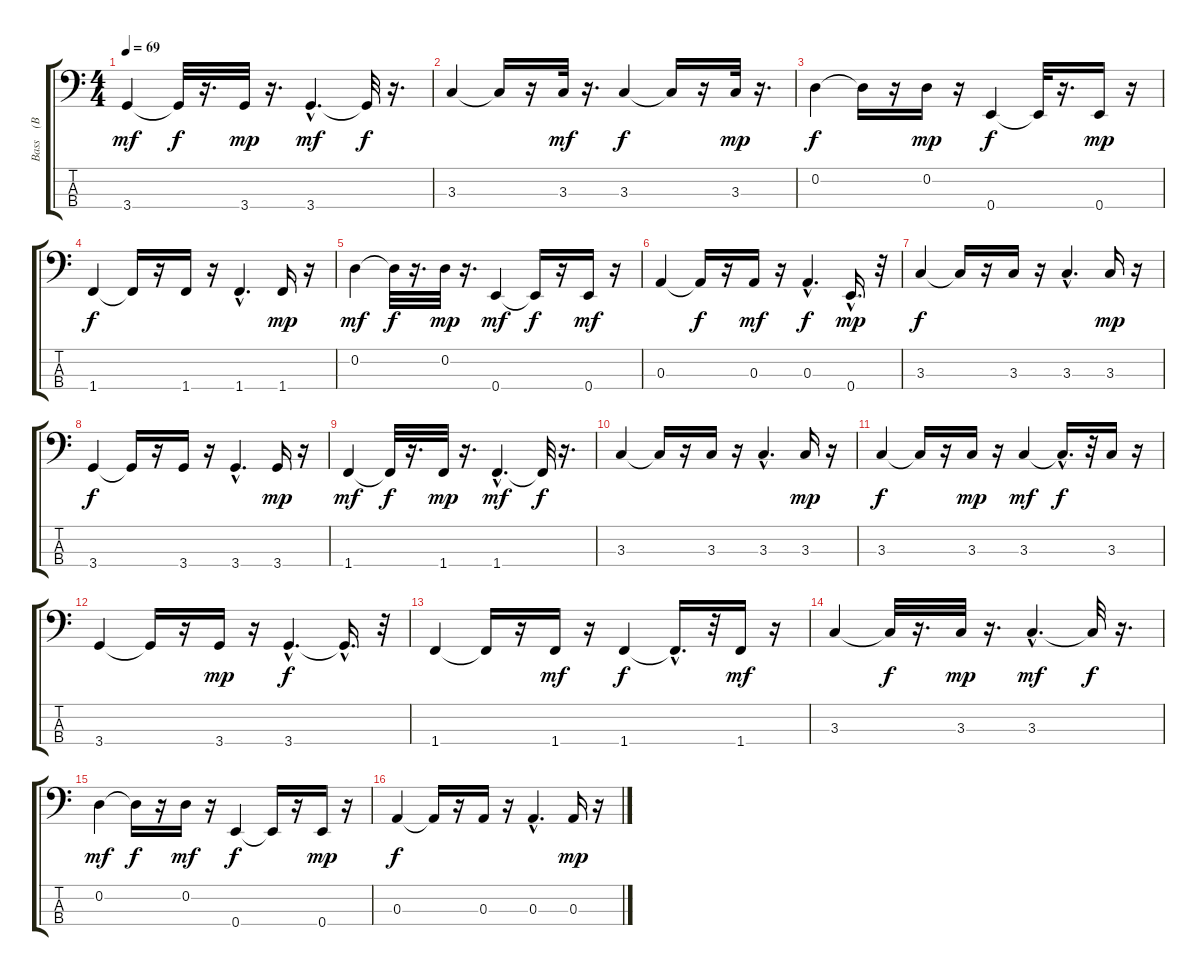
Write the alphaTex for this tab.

\track ("Bass    (BB)" "Bass    (B") {instrument fretlessbass}
\staff {score tabs}
\tuning (G2 D2 A1 E1) {hide}
\ts (4 4)
\tempo 69
\clef f4
\ks c
3.4.4{dy mf} 3.4{t}.32{dy f} r.16{d} 3.4.32{dy mp} r.16{d} 3.4{hac}.4{d dy mf} 3.4{t}.32{dy f} r.16{d} |
3.3.4 3.3{t}.16 r.16 3.3.32{dy mf} r.16{d} 3.3.4{dy f} 3.3{t}.16 r.16 3.3.32{dy mp} r.16{d} |
0.2.4{dy f} 0.2{t}.16 r.16 0.2.16{dy mp} r.16 0.4.4{dy f} 0.4{t}.32 r.16{d} 0.4.16{dy mp} r.16 |
1.4.4{dy f} 1.4{t}.16 r.16 1.4.16 r.16 1.4{hac}.4{d} 1.4.16{dy mp} r.16 |
0.2.4{dy mf} 0.2{t}.32{dy f} r.16{d} 0.2.32{dy mp} r.16{d} 0.4.4{dy mf} 0.4{t}.16{dy f} r.16 0.4.16{dy mf} r.16 |
0.3.4 0.3{t}.16{dy f} r.16 0.3.16{dy mf} r.16 0.3{hac}.4{d dy f} 0.4{hac}.16{d dy mp} r.32 |
3.3.4{dy f} 3.3{t}.16 r.16 3.3.16 r.16 3.3{hac}.4{d} 3.3.16{dy mp} r.16 |
3.4.4{dy f} 3.4{t}.16 r.16 3.4.16 r.16 3.4{hac}.4{d} 3.4.16{dy mp} r.16 |
1.4.4{dy mf} 1.4{t}.32{dy f} r.16{d} 1.4.32{dy mp} r.16{d} 1.4{hac}.4{d dy mf} 1.4{t}.32{dy f} r.16{d} |
3.3.4 3.3{t}.16 r.16 3.3.16 r.16 3.3{hac}.4{d} 3.3.16{dy mp} r.16 |
3.3.4{dy f} 3.3{t}.16 r.16 3.3.16{dy mp} r.16 3.3.4{dy mf} 3.3{hac t}.16{d dy f} r.32 3.3.16 r.16 |
3.4.4 3.4{t}.16 r.16 3.4.16{dy mp} r.16 3.4{hac}.4{d dy f} 3.4{hac t}.16{d} r.32 |
1.4.4 1.4{t}.16 r.16 1.4.16{dy mf} r.16 1.4.4{dy f} 1.4{hac t}.16{d} r.32 1.4.16{dy mf} r.16 |
3.3.4 3.3{t}.32{dy f} r.16{d} 3.3.32{dy mp} r.16{d} 3.3{hac}.4{d dy mf} 3.3{t}.32{dy f} r.16{d} |
0.2.4{dy mf} 0.2{t}.16{dy f} r.16 0.2.16{dy mf} r.16 0.4.4{dy f} 0.4{t}.16 r.16 0.4.16{dy mp} r.16 |
0.3.4{dy f} 0.3{t}.16 r.16 0.3.16 r.16 0.3{hac}.4{d} 0.3.16{dy mp} r.16
